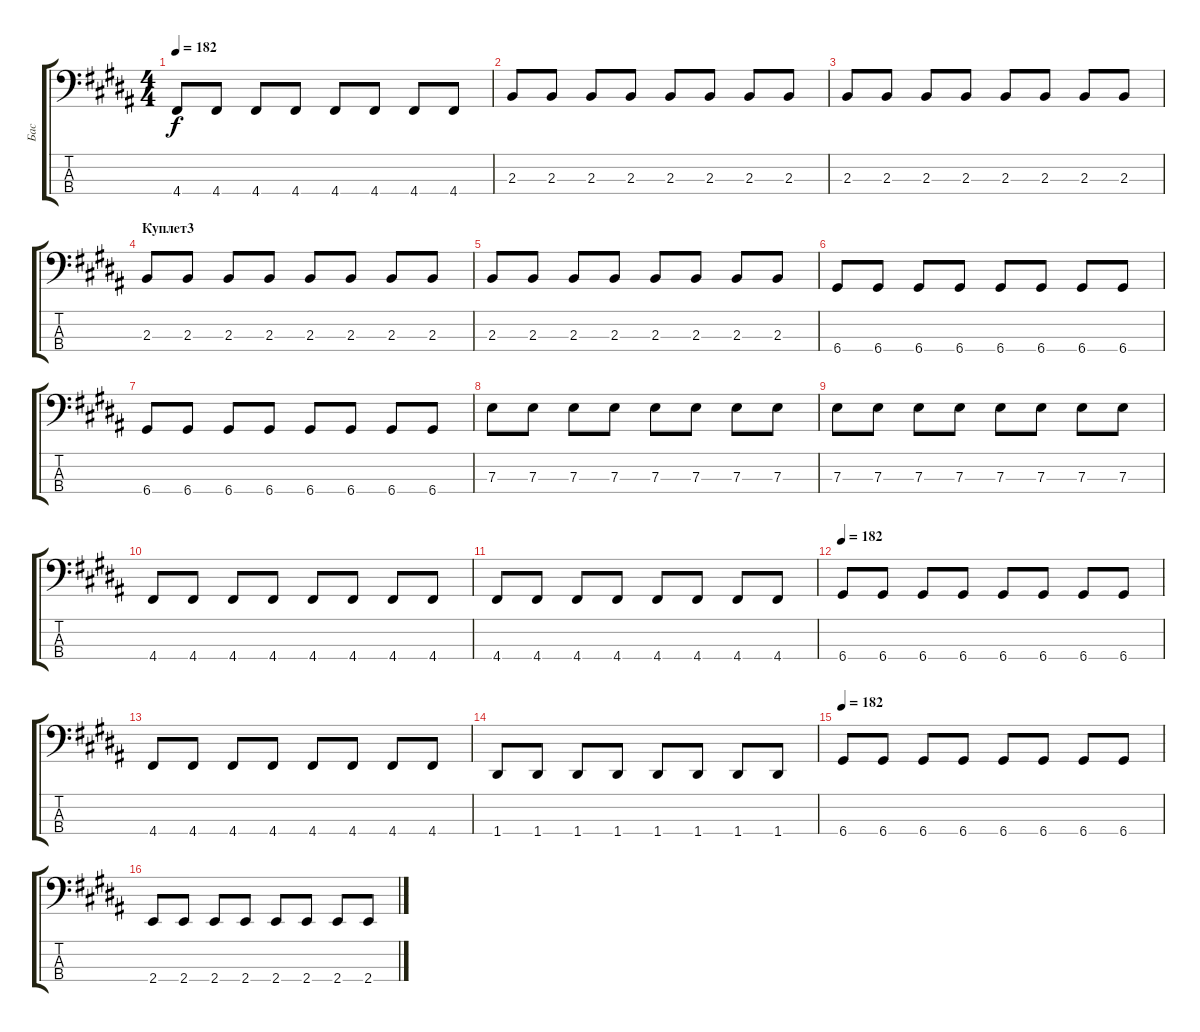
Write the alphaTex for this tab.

\track ("Бас" "Бас") {instrument electricbassfinger}
\staff {score tabs}
\tuning (G2 D2 A1 D1) {hide}
\ts (4 4)
\tempo 182
\clef f4
\ks b
4.4.8{dy f} 4.4.8 4.4.8 4.4.8 4.4.8 4.4.8 4.4.8 4.4.8 |
2.3.8 2.3.8 2.3.8 2.3.8 2.3.8 2.3.8 2.3.8 2.3.8 |
2.3.8 2.3.8 2.3.8 2.3.8 2.3.8 2.3.8 2.3.8 2.3.8 |
\section ("" "Куплет3")
2.3.8 2.3.8 2.3.8 2.3.8 2.3.8 2.3.8 2.3.8 2.3.8 |
2.3.8 2.3.8 2.3.8 2.3.8 2.3.8 2.3.8 2.3.8 2.3.8 |
6.4.8 6.4.8 6.4.8 6.4.8 6.4.8 6.4.8 6.4.8 6.4.8 |
6.4.8 6.4.8 6.4.8 6.4.8 6.4.8 6.4.8 6.4.8 6.4.8 |
7.3.8 7.3.8 7.3.8 7.3.8 7.3.8 7.3.8 7.3.8 7.3.8 |
7.3.8 7.3.8 7.3.8 7.3.8 7.3.8 7.3.8 7.3.8 7.3.8 |
4.4.8 4.4.8 4.4.8 4.4.8 4.4.8 4.4.8 4.4.8 4.4.8 |
4.4.8 4.4.8 4.4.8 4.4.8 4.4.8 4.4.8 4.4.8 4.4.8 |
\tempo 182
6.4.8 6.4.8 6.4.8 6.4.8 6.4.8 6.4.8 6.4.8 6.4.8 |
4.4.8 4.4.8 4.4.8 4.4.8 4.4.8 4.4.8 4.4.8 4.4.8 |
1.4.8 1.4.8 1.4.8 1.4.8 1.4.8 1.4.8 1.4.8 1.4.8 |
\tempo 182
6.4.8 6.4.8 6.4.8 6.4.8 6.4.8 6.4.8 6.4.8 6.4.8 |
2.4.8 2.4.8 2.4.8 2.4.8 2.4.8 2.4.8 2.4.8 2.4.8
